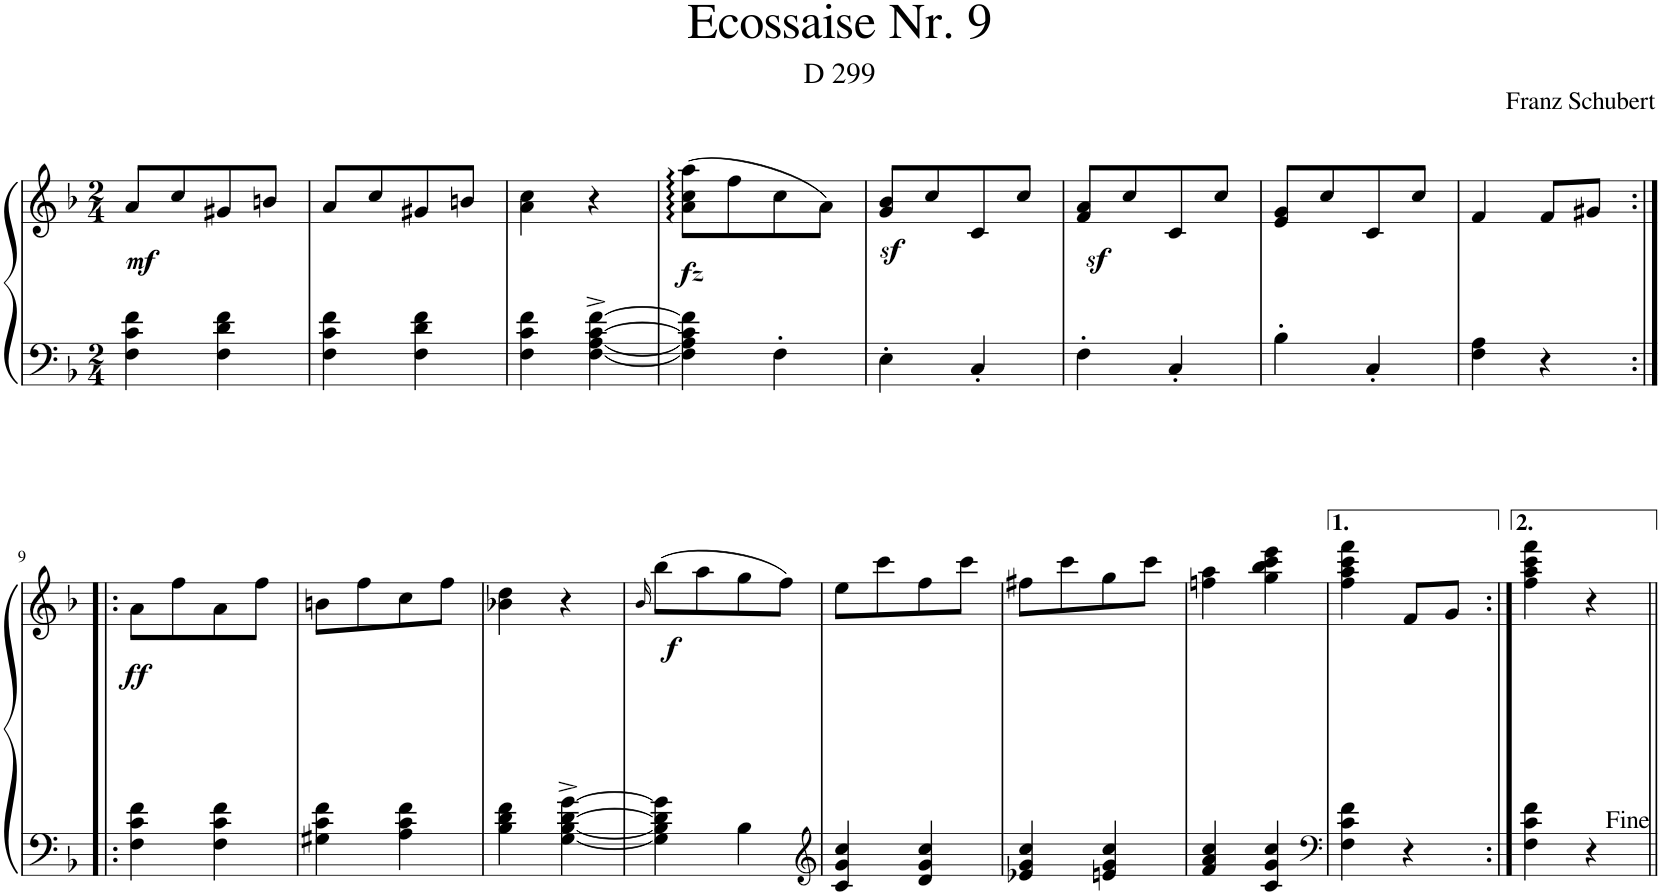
**kern	**kern	**dynam
*part1	*part1	*part1
*staff2	*staff1	*staff1/2
*I"Piano	*	*
*I'Pno.	*	*
*clefF4	*clefG2	*
*k[b-]	*k[b-]	*
*M2/4	*M2/4	*
=1	=1	=1
!	!	!LO:DY:b
4F\ 4c\ 4f\	8a/L	mf
.	8cc/	.
4F\ 4d\ 4f\	8g#X/	.
.	8bn/J	.
=2	=2	=2
4F\ 4c\ 4f\	8a/L	.
.	8cc/	.
4F\ 4d\ 4f\	8g#X/	.
.	8bn/J	.
=3	=3	=3
4F\ 4c\ 4f\	4a\ 4cc\	.
[4F\^ [4A\^ [4c\^ [4f\^	4r	.
=4	=4	=4
!	!	!LO:DY:b
4F\] 4A\] 4c\] 4f\]	(8a\: 8cc\: 8aa\:L	fz
.	8ff\	.
4F'\	8cc\	.
.	8a\J)	.
=5	=5	=5
4E'\	8g/z< 8b-/z<L	.
.	8cc/	.
4C'/	8c/	.
.	8cc/J	.
=6	=6	=6
4F'\	8f/z< 8a/z<L	.
.	8cc/	.
4C'/	8c/	.
.	8cc/J	.
=7	=7	=7
4B-'\	8e/ 8g/L	.
.	8cc/	.
4C'/	8c/	.
.	8cc/J	.
=8	=8	=8
4F\ 4A\	4f/	.
4r	8f/L	.
.	8g#X/J	.
!!LO:LB:g=z
=9:|!|:	=9:|!|:	=9:|!|:
!	!	!LO:DY:b
4F\ 4c\ 4f\	8a\L	ff
.	8ff\	.
4F\ 4c\ 4f\	8a\	.
.	8ff\J	.
=10	=10	=10
4G#X\ 4c\ 4f\	8bn\L	.
.	8ff\	.
4A\ 4c\ 4f\	8cc\	.
.	8ff\J	.
=11	=11	=11
4B-\ 4d\ 4f\	4b-X\ 4dd\	.
[4G\^ [4B-\^ [4d\^ [4g\^	4r	.
=12	=12	=12
.	16qb-/	.
!	!	!LO:DY:b
4G\] 4B-\] 4d\] 4g\]	(8bb-\L	f
.	8aa\	.
4B-\	8gg\	.
.	8ff\J)	.
=13	=13	=13
*clefG2	*	*
4c/ 4g/ 4cc/	8ee\L	.
.	8ccc\	.
4d/ 4g/ 4cc/	8ff\	.
.	8ccc\J	.
=14	=14	=14
4e-X/ 4g/ 4cc/	8ff#X\L	.
.	8ccc\	.
4en/ 4g/ 4cc/	8gg\	.
.	8ccc\J	.
=15	=15	=15
4f/ 4a/ 4cc/	4ffn\ 4aa\	.
4c/ 4g/ 4cc/	4gg\ 4bb-\ 4ccc\ 4eee\	.
=16	=16	=16
*clefF4	*	*
4F\ 4c\ 4f\	4ff\ 4aa\ 4ccc\ 4fff\	.
4r	8f/L	.
.	8g/J	.
=17:|!	=17:|!	=17:|!
4F\ 4c\ 4f\	4ff\ 4aa\ 4ccc\ 4fff\	.
4r	4r	.
=||	=||	=||
*-	*-	*-
